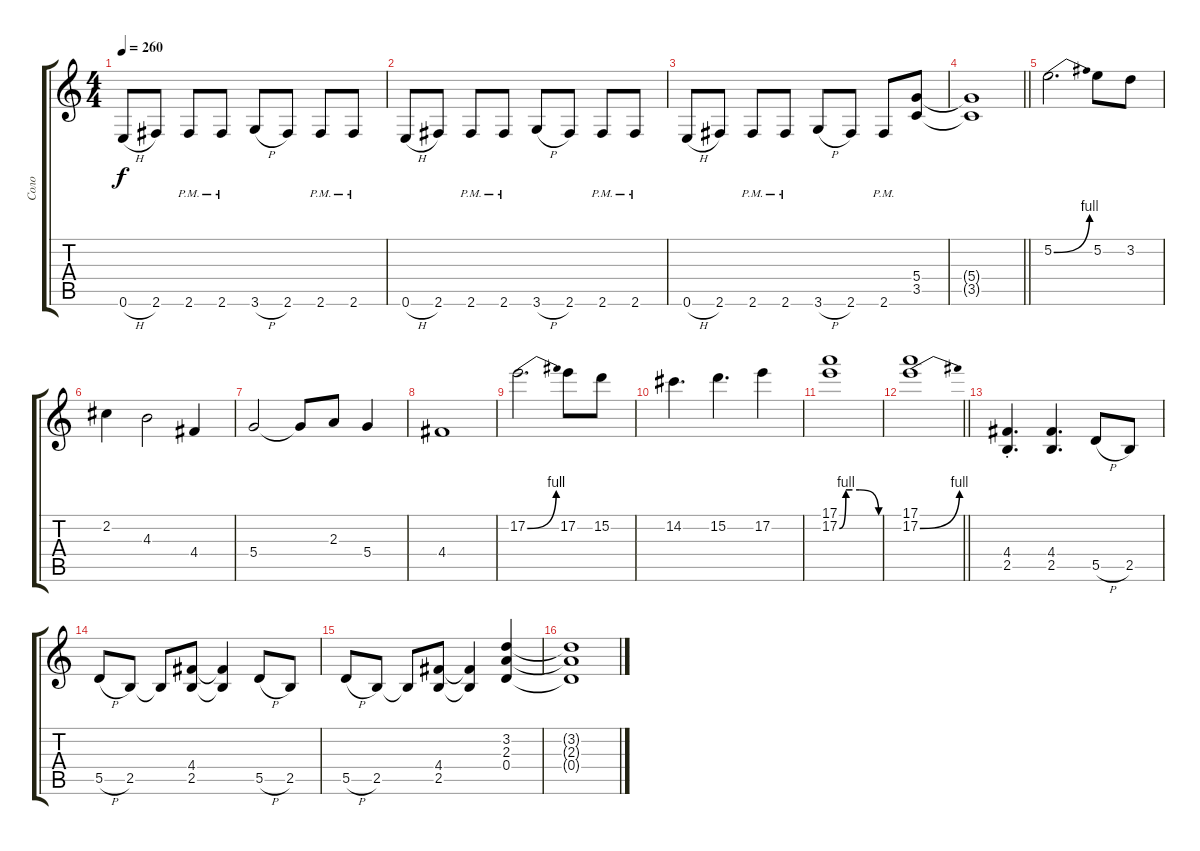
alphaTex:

\track ("Соло" "Соло") {instrument distortionguitar}
\staff {score tabs}
\tuning (E4 B3 G3 D3 A2 E2) {hide}
\ts (4 4)
\tempo 260
\clef g2
\ks c
0.6{h}.8{dy f} 2.6.8 2.6{pm}.8 2.6{pm}.8 3.6{h}.8 2.6.8 2.6{pm}.8 2.6{pm}.8 |
0.6{h}.8 2.6.8 2.6{pm}.8 2.6{pm}.8 3.6{h}.8 2.6.8 2.6{pm}.8 2.6{pm}.8 |
0.6{h}.8 2.6.8 2.6{pm}.8 2.6{pm}.8 3.6{h}.8 2.6.8 2.6{pm}.8 (5.4 3.5).8 |
\barLineRight lightlight
(5.4{t} 3.5{t}).1 |
5.2{be (bend 0 0 60 4)}.2{d} 5.2.8 3.2.8 |
2.2.4 4.3.2 4.4.4 |
5.4.2 5.4{t}.8 2.3.8 5.4.4 |
4.4.1 |
17.2{be (bend 0 0 60 4)}.2{d} 17.2.8 15.2.8 |
14.2.4{d} 15.2.4{d} 17.2.4 |
(17.1 17.2{be (custom 0 0 10 4 20 4 31 4 60 0)}).1 |
\barLineRight lightlight
(17.1 17.2{be (bend 0 0 60 4)}).1 |
(4.4{st} 2.5{st}).4{d} (4.4 2.5).4{d} 5.5{h}.8 2.5.8 |
5.5{h}.8 2.5.8 2.5{t}.8 (4.4 2.5).8 (4.4{t} 2.5{t}).4 5.5{h}.8 2.5.8 |
5.5{h}.8 2.5.8 2.5{t}.8 (4.4 2.5).8 (4.4{t} 2.5{t}).4 (3.2 2.3 0.4).4 |
(3.2{t} 2.3{t} 0.4{t}).1
